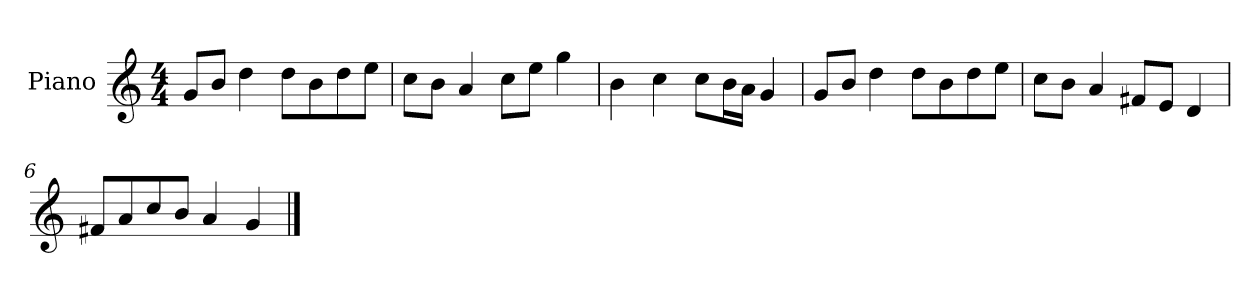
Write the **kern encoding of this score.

**kern
*part1
*staff1
*I"Piano
*I'P-no
*clefG2
*k[]
*M4/4
*MM90
=1
8g/L
8b/J
4dd\
8dd\L
8b\
8dd\
8ee\J
=2
8cc\L
8b\J
4a/
8cc\L
8ee\J
4gg\
=3
4b\
4cc\
8cc\L
16b\L
16a\JJ
4g/
=4
8g/L
8b/J
4dd\
8dd\L
8b\
8dd\
8ee\J
=5
8cc\L
8b\J
4a/
8f#X/L
8e/J
4d/
=6
8f#X/L
8a/
8cc/
8b/J
4a/
4g/
==
*-
